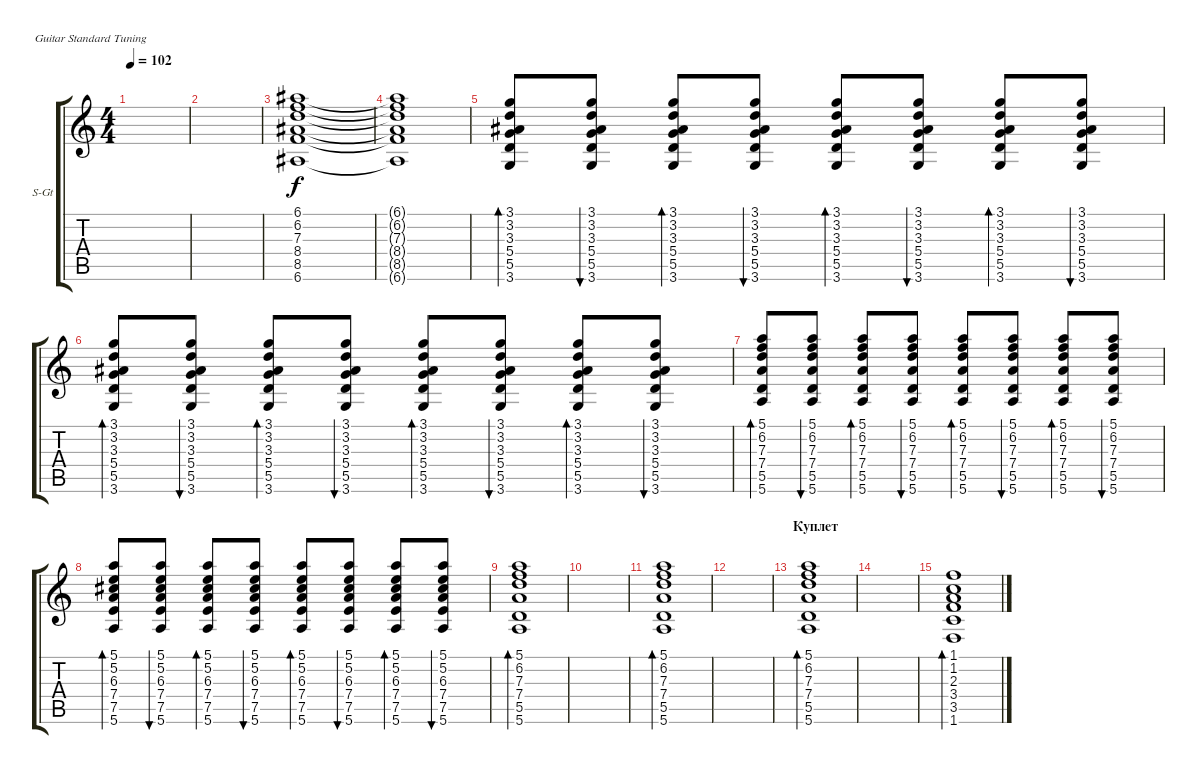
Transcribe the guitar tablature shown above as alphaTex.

\defaultSystemsLayout 4
\bracketExtendMode groupsimilarinstruments
\firstSystemTrackNameOrientation horizontal
\otherSystemsTrackNameOrientation horizontal
\track ("В. Бутусов (гитара)" "S-Gt") {instrument acousticguitarsteel}
\staff {score tabs}
\tuning (E4 B3 G3 D3 A2 E2)
\ts (4 4)
\tempo 102
\clef g2
\ks c
|
|
(6.6 8.5 8.4 7.3 6.2 6.1).1 |
(6.6{t} 8.5{t} 8.4{t} 7.3{t} 6.2{t} 6.1{t}).1 |
(3.1 3.2 3.3 5.4 5.5 3.6).8{bd 51} (3.1 3.2 3.3 5.4 5.5 3.6).8{bu 30} (3.1 3.2 3.3 5.4 5.5 3.6).8{bd 30} (3.1 3.2 3.3 5.4 5.5 3.6).8{bu 30} (3.1 3.2 3.3 5.4 5.5 3.6).8{bd 30} (3.1 3.2 3.3 5.4 5.5 3.6).8{bu 30} (3.1 3.2 3.3 5.4 5.5 3.6).8{bd 30} (3.1 3.2 3.3 5.4 5.5 3.6).8{bu 30} |
(3.1 3.2 3.3 5.4 5.5 3.6).8{bd 51} (3.1 3.2 3.3 5.4 5.5 3.6).8{bu 30} (3.1 3.2 3.3 5.4 5.5 3.6).8{bd 30} (3.1 3.2 3.3 5.4 5.5 3.6).8{bu 30} (3.1 3.2 3.3 5.4 5.5 3.6).8{bd 30} (3.1 3.2 3.3 5.4 5.5 3.6).8{bu 30} (3.1 3.2 3.3 5.4 5.5 3.6).8{bd 30} (3.1 3.2 3.3 5.4 5.5 3.6).8{bu 30} |
(5.1 6.2 7.3 7.4 5.5 5.6).8{bd 51} (5.1 6.2 7.3 7.4 5.5 5.6).8{bu 30} (5.1 6.2 7.3 7.4 5.5 5.6).8{bd 30} (5.1 6.2 7.3 7.4 5.5 5.6).8{bu 30} (5.1 6.2 7.3 7.4 5.5 5.6).8{bd 30} (5.1 6.2 7.3 7.4 5.5 5.6).8{bu 30} (5.1 6.2 7.3 7.4 5.5 5.6).8{bd 30} (5.1 6.2 7.3 7.4 5.5 5.6).8{bu 30} |
(5.1 5.2 6.3 7.4 7.5 5.6).8{bd 51} (5.1 5.2 6.3 7.4 7.5 5.6).8{bu 30} (5.1 5.2 6.3 7.4 7.5 5.6).8{bd 30} (5.1 5.2 6.3 7.4 7.5 5.6).8{bu 30} (5.1 5.2 6.3 7.4 7.5 5.6).8{bd 30} (5.1 5.2 6.3 7.4 7.5 5.6).8{bu 30} (5.1 5.2 6.3 7.4 7.5 5.6).8{bd 30} (5.1 5.2 6.3 7.4 7.5 5.6).8{bu 30} |
(5.1 6.2 7.3 7.4 5.5 5.6).1{bd 51} |
|
(5.1 6.2 7.3 7.4 5.5 5.6).1{bd 51} |
|
\section ("" "Куплет")
(5.1 6.2 7.3 7.4 5.5 5.6).1{bd 51} |
|
(1.1 1.2 2.3 3.4 3.5 1.6).1{bd 51}
